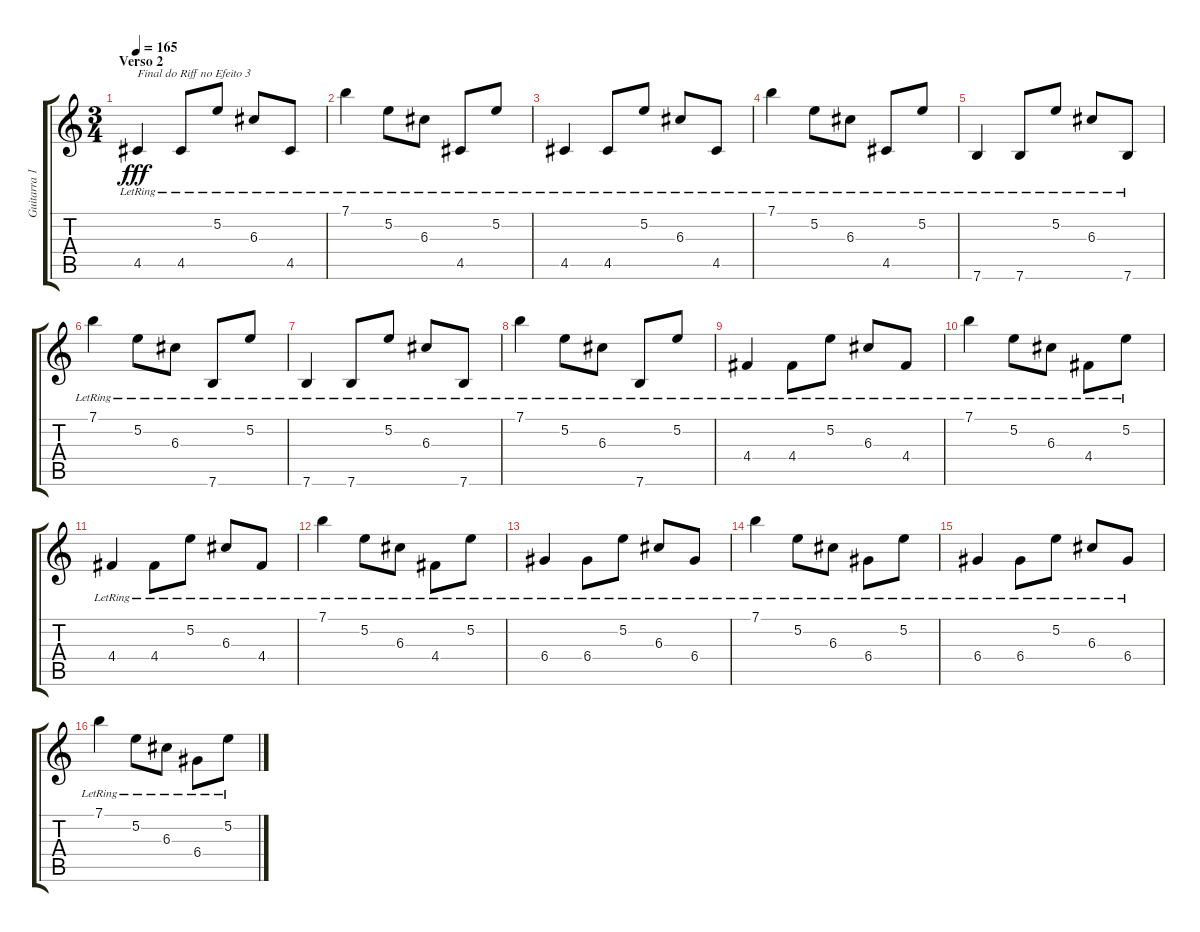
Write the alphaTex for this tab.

\track ("Guitarra 1" "Guitarra 1") {instrument electricguitarclean}
\staff {score tabs}
\tuning (E4 B3 G3 D3 A2 E2) {hide}
\ts (3 4)
\section ("" "Verso 2")
\tempo 165
\clef g2
\ks c
4.5{lr}.4{txt "Final do Riff no Efeito 3" dy fff} 4.5{lr}.8 5.2{lr}.8 6.3{lr}.8 4.5{lr}.8 |
7.1{lr}.4 5.2{lr}.8 6.3{lr}.8 4.5{lr}.8 5.2{lr}.8 |
4.5{lr}.4 4.5{lr}.8 5.2{lr}.8 6.3{lr}.8 4.5{lr}.8 |
7.1{lr}.4 5.2{lr}.8 6.3{lr}.8 4.5{lr}.8 5.2{lr}.8 |
7.6{lr}.4 7.6{lr}.8 5.2{lr}.8 6.3{lr}.8 7.6{lr}.8 |
7.1{lr}.4 5.2{lr}.8 6.3{lr}.8 7.6{lr}.8 5.2{lr}.8 |
7.6{lr}.4 7.6{lr}.8 5.2{lr}.8 6.3{lr}.8 7.6{lr}.8 |
7.1{lr}.4 5.2{lr}.8 6.3{lr}.8 7.6{lr}.8 5.2{lr}.8 |
4.4{lr}.4 4.4{lr}.8 5.2{lr}.8 6.3{lr}.8 4.4{lr}.8 |
7.1{lr}.4 5.2{lr}.8 6.3{lr}.8 4.4{lr}.8 5.2{lr}.8 |
4.4{lr}.4 4.4{lr}.8 5.2{lr}.8 6.3{lr}.8 4.4{lr}.8 |
7.1{lr}.4 5.2{lr}.8 6.3{lr}.8 4.4{lr}.8 5.2{lr}.8 |
6.4{lr}.4 6.4{lr}.8 5.2{lr}.8 6.3{lr}.8 6.4{lr}.8 |
7.1{lr}.4 5.2{lr}.8 6.3{lr}.8 6.4{lr}.8 5.2{lr}.8 |
6.4{lr}.4 6.4{lr}.8 5.2{lr}.8 6.3{lr}.8 6.4{lr}.8 |
7.1{lr}.4 5.2{lr}.8 6.3{lr}.8 6.4{lr}.8 5.2{lr}.8
